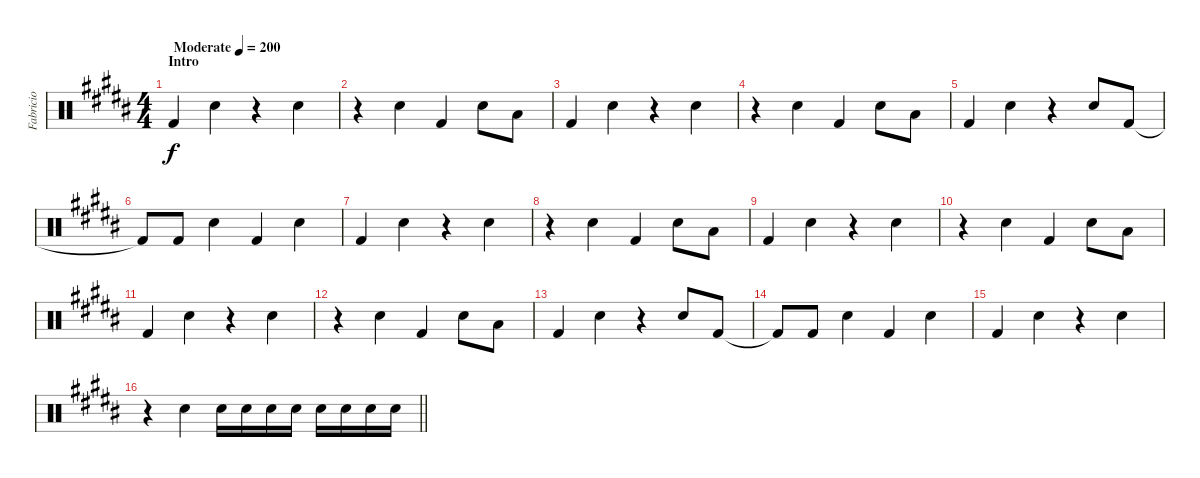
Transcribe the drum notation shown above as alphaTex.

\track ("Fabricio" "Fabricio") {instrument percussion}
\staff {score}
\articulation defaults
\ts (4 4)
\section ("" "Intro")
\tempo (200 "Moderate")
\clef neutral
\ks b "Kick (hit) 2".4{dy f} "Electric Snare (hit)".4
r.4 "Electric Snare (hit)".4 |
r.4 "Electric Snare (hit)".4 "Kick (hit) 2".4 "Electric Snare (hit)".8 "Low Tom (hit)".8 |
"Kick (hit) 2".4 "Electric Snare (hit)".4 r.4 "Electric Snare (hit)".4 |
r.4 "Electric Snare (hit)".4 "Kick (hit) 2".4 "Electric Snare (hit)".8 "Low Tom (hit)".8 |
"Kick (hit) 2".4 "Electric Snare (hit)".4 r.4 "Electric Snare (hit)".8 "Kick (hit) 2".8 |
"Kick (hit) 2"{t}.8 "Kick (hit) 2".8 "Electric Snare (hit)".4 "Kick (hit) 2".4 "Electric Snare (hit)".4 |
"Kick (hit) 2".4 "Electric Snare (hit)".4 r.4 "Electric Snare (hit)".4 |
r.4 "Electric Snare (hit)".4 "Kick (hit) 2".4 "Electric Snare (hit)".8 "Low Tom (hit)".8 |
"Kick (hit) 2".4 "Electric Snare (hit)".4 r.4 "Electric Snare (hit)".4 |
r.4 "Electric Snare (hit)".4 "Kick (hit) 2".4 "Electric Snare (hit)".8 "Low Tom (hit)".8 |
"Kick (hit) 2".4 "Electric Snare (hit)".4 r.4 "Electric Snare (hit)".4 |
r.4 "Electric Snare (hit)".4 "Kick (hit) 2".4 "Electric Snare (hit)".8 "Low Tom (hit)".8 |
"Kick (hit) 2".4 "Electric Snare (hit)".4 r.4 "Electric Snare (hit)".8 "Kick (hit) 2".8 |
"Kick (hit) 2"{t}.8 "Kick (hit) 2".8 "Electric Snare (hit)".4 "Kick (hit) 2".4 "Electric Snare (hit)".4 |
"Kick (hit) 2".4 "Electric Snare (hit)".4 r.4 "Electric Snare (hit)".4 |
\barLineRight lightlight
r.4 "Electric Snare (hit)".4 "Electric Snare (hit)".16 "Electric Snare (hit)".16 "Electric Snare (hit)".16 "Electric Snare (hit)".16 "Electric Snare (hit)".16 "Electric Snare (hit)".16 "Electric Snare (hit)".16 "Electric Snare (hit)".16
